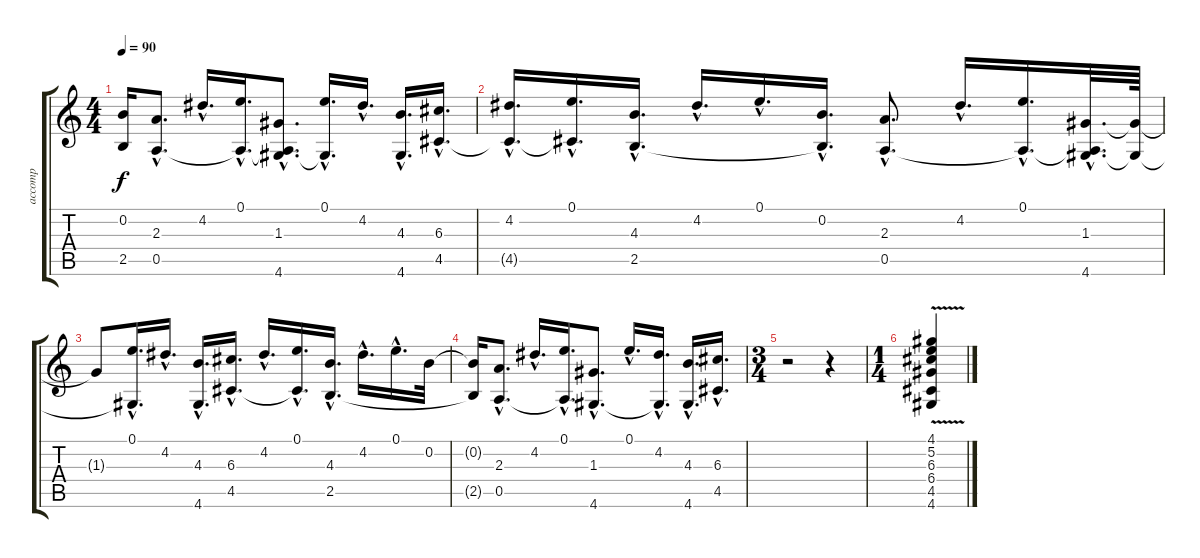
\track ("accomp" "accomp") {instrument electricguitarclean}
\staff {score tabs}
\tuning (E4 B3 G3 D3 A2 E2) {hide}
\ts (4 4)
\tempo 90
\clef g2
\ks c
(0.2{t} 2.5{t}).16{dy f} (2.3{hac} 0.5{hac}).8{d} 4.2{hac}.16{d} (0.1{hac} 0.5{hac t}).16{d} (1.3{hac} 0.5{hac t} 4.6{hac}).8{d} (0.1{hac} 4.6{hac t}).16{d} 4.2{hac}.16{d} (4.3{hac} 4.6{hac}).16{d} (6.3{hac} 4.5{hac}).16{d} |
(4.2{hac} 4.5{hac t}).16{d} (0.1{hac} 4.5{hac t}).16{d} (4.3{hac} 2.5{hac}).16{d} 4.2{hac}.16{d} 0.1{hac}.16{d} (0.2{hac} 2.5{hac t}).16{d} (2.3{hac} 0.5{hac}).8{d} 4.2{hac}.16{d} (0.1{hac} 0.5{hac t}).16{d} (1.3{hac} 0.5{hac t} 4.6{hac}).32{d} (1.3{t} 4.6{t}).64 |
1.3{t}.8 (0.1{hac} 4.6{hac t}).16{d} 4.2{hac}.16{d} (4.3{hac} 4.6{hac}).16{d} (6.3{hac} 4.5{hac}).16{d} 4.2{hac}.16{d} (0.1{hac} 4.5{hac t}).16{d} (4.3{hac} 2.5{hac}).16{d} 4.2{hac}.16{d} 0.1{hac}.16{d} 0.2.32 |
(0.2{t} 2.5{t}).16 (2.3{hac} 0.5{hac}).8{d} 4.2{hac}.16{d} (0.1{hac} 0.5{hac t}).16{d} (1.3{hac} 4.6{hac}).8{d} 0.1{hac}.16{d} (4.2{hac} 4.6{hac t}).16{d} (4.3{hac} 4.6{hac}).16{d} (6.3{hac} 4.5{hac}).16{d} |
\ts (3 4)
r.2 r.4 |
\ts (1 4)
(4.1{v} 5.2 6.3 6.4 4.5 4.6).4
